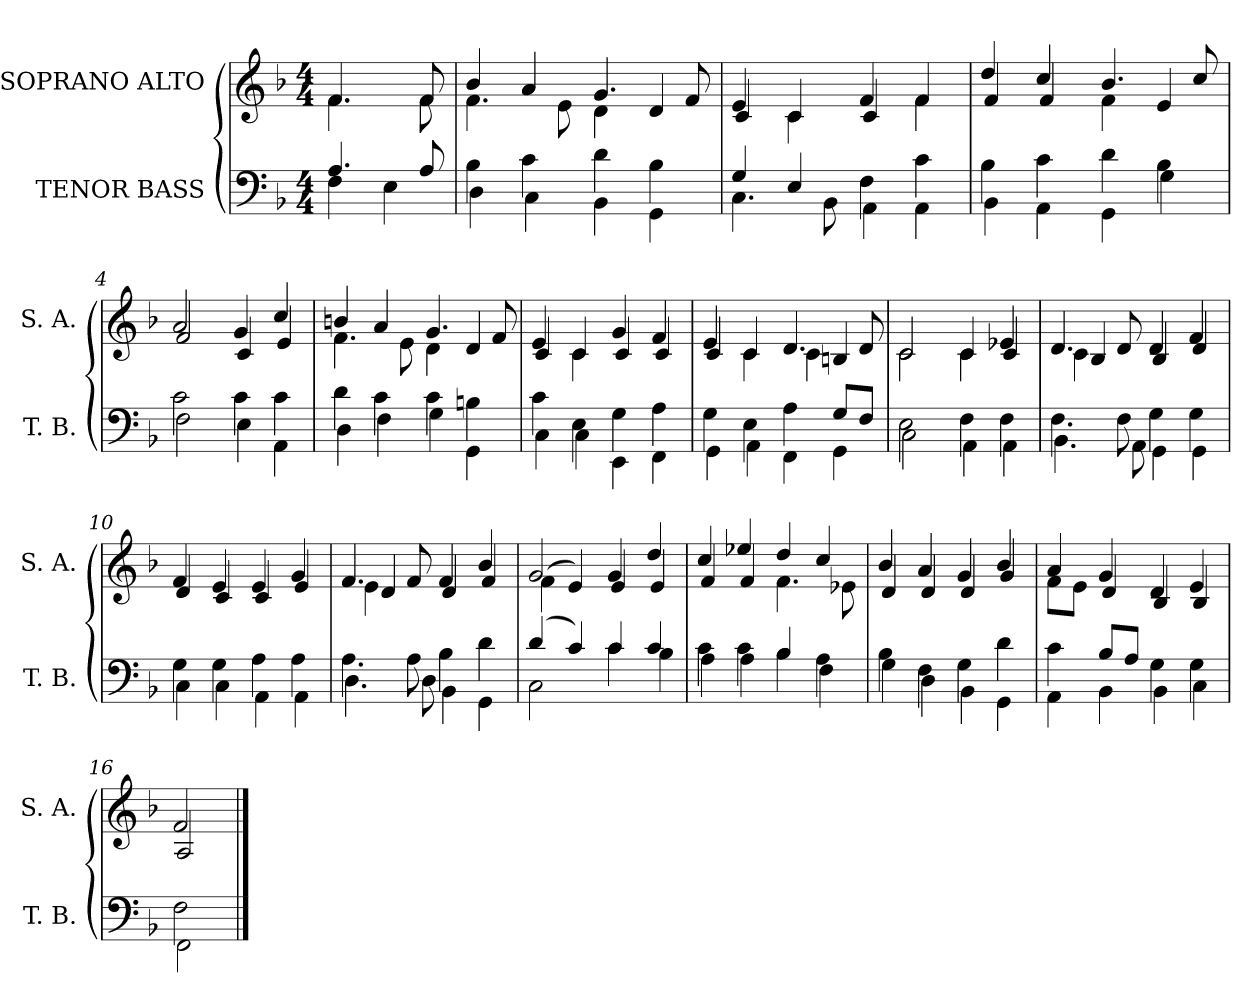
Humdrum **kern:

**kern	**kern
*part2	*part1
*staff2	*staff1
*I"TENOR BASS	*I"SOPRANO ALTO
*I'T. B.	*I'S. A.
!!LO:PB:g=z
*clefF4	*clefG2
*k[b-]	*k[b-]
*F:	*F:
*M4/4	*M4/4
=	=
*^	*^
4.Ai/	4Fi\	4.fi/	4.fi\
.	4Ei\	.	.
8Ai/	.	8fi/	8fi\
=	=	=	=
4B-i\	4Di\	4b-i/	4.fi\
4ci\	4Ci\	4ai/	.
.	.	.	8ei\
4di\	4BB-i\	4.gi/	4di\
4B-i\	4GGi\	.	4di/
.	.	8fi/	.
=1	=1	=1	=1
4Gi/	4.Ci\	4ei/	4ci/
4Ei/	.	4ci/	4ci\
.	8BB-i\	.	.
4Fi\	4AAi\	4fi/	4ci/
4ci\	4AAi\	4fi/	4fi\
=2	=2	=2	=2
4B-i\	4BB-i\	4ddi/	4fi/
4ci\	4AAi\	4cci/	4fi/
!!LO:LB:g=z	!!
=3-	=3-	=3-	=3-
4di\	4GGi\	4.b-i/	4fi\
4B-i\	4Gi\	.	4ei/
.	.	8cci/	.
=4	=4	=4	=4
2ci\	2Fi\	2ai/	2fi/
4ci\	4Ei\	4gi/	4ci/
4ci\	4AAi\	4cci/	4ei/
=5	=5	=5	=5
4di\	4Di\	4bni/	4.fi\
4ci\	4Fi\	4ai/	.
.	.	.	8ei\
4ci\	4Gi\	4.gi/	4di\
4Bni\	4GGi\	.	4di/
.	.	8fi/	.
=6	=6	=6	=6
4ci\	4Ci\	4ei/	4ci/
4Ei\	4Ci\	4ci/	4ci\
4Gi\	4EEi\	4gi/	4ci/
4Ai\	4FFi\	4fi/	4ci/
!!LO:LB:g=z	!!
=7	=7	=7	=7
4Gi\	4GGi\	4ei/	4ci/
4Ei\	4AAi\	4ci/	4ci\
4Ai\	4FFi\	4.di/	4ci\
8Gi/L	4GGi\	.	4Bni/
8Fi/J	.	8di/	.
=8	=8	=8	=8
2Ei\	2Ci\	2ci/	2ci\
4Fi\	4AAi\	4ci/	4ci\
4Fi\	4AAi\	4e-Xi/	4ci/
=9	=9	=9	=9
4.Fi\	4.BB-i\	4.di/	4ci\
.	.	.	4B-i/
8Fi\	8AAi\	8di/	.
4Gi\	4GGi\	4di/	4B-i/
4Gi\	4GGi\	4fi/	4di/
!!LO:LB:g=z	!!
=10	=10	=10	=10
4Gi\	4Ci\	4fi/	4di/
4Gi\	4Ci\	4ei/	4ci/
4Ai\	4AAi\	4ei/	4ci/
4Ai\	4AAi\	4gi/	4ei/
=11	=11	=11	=11
4.Ai\	4.Di\	4.fi/	4ei\
.	.	.	4di/
8Ai\	8Di\	8fi/	.
4B-i\	4BB-i\	4fi/	4di/
4di\	4GGi\	4b-i/	4fi/
=12	=12	=12	=12
(4di/	2Ci\	2gi/	(4fi\
4ci/)	.	.	4ei/)
4ci/	4ci\	4gi/	4ei/
4ci/	4B-i\	4ddi/	4ei/
!!LO:LB:g=z	!!
=13	=13	=13	=13
4ci\	4Ai\	4cci/	4fi/
4ci\	4Ai\	4ee-Xi/	4fi/
4B-i/	4B-i\	4ddi/	4.fi\
4Ai\	4Fi\	4cci/	.
.	.	.	8e-Xi\
=14	=14	=14	=14
4B-i\	4Gi\	4b-i/	4di/
4Fi\	4Di\	4ai/	4di/
4Gi\	4BB-i\	4gi/	4di/
4di\	4GGi\	4b-i/	4gi/
=15	=15	=15	=15
4ci\	4AAi\	4ai/	8fi\L
.	.	.	8ei\J
8B-i/L	4BB-i\	4gi/	4di/
8Ai/J	.	.	.
4Gi\	4BB-i\	4di/	4B-i/
4Gi\	4Ci\	4ei/	4B-i/
=16	=16	=16	=16
2Fi\	2FFi\	2fi/	2Ai/
*v	*v	*	*
*	*v	*v
==	==
*-	*-
